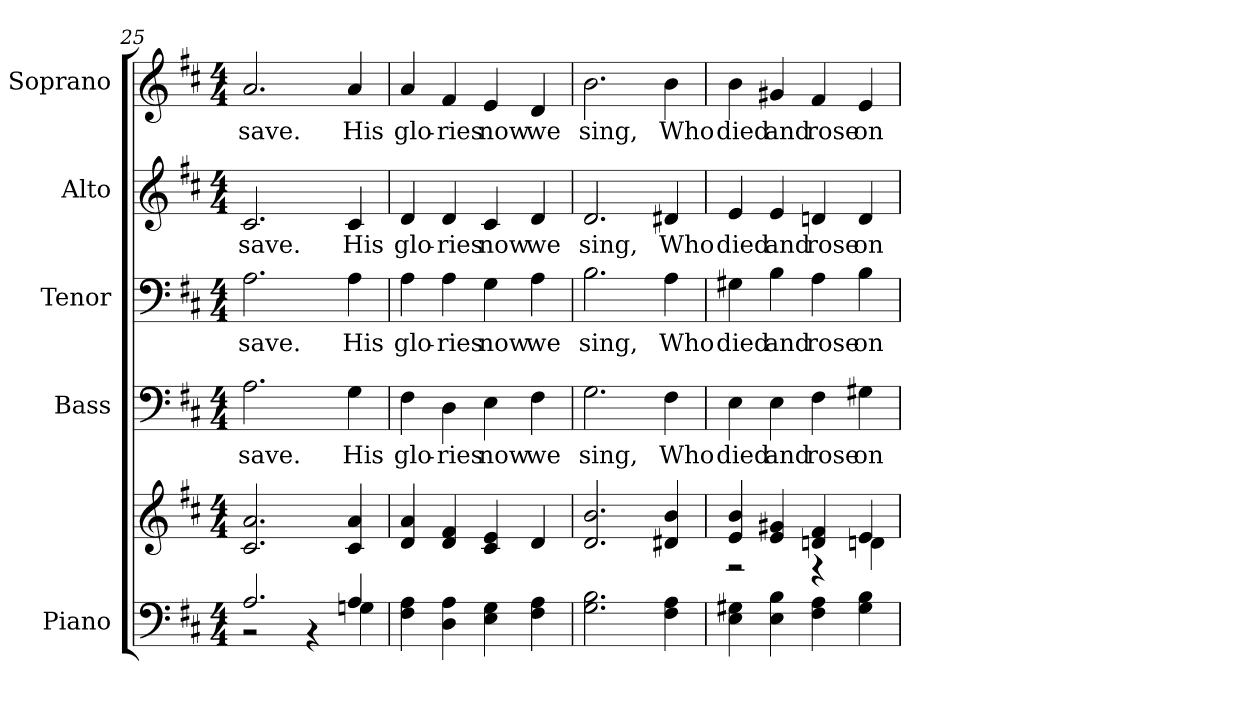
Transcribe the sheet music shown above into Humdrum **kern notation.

**kern	**kern	**kern	**text	**kern	**text	**kern	**text	**kern	**text
*part5	*part5	*part4	*part4	*part3	*part3	*part2	*part2	*part1	*part1
*staff6	*staff5	*staff4	*staff4	*staff3	*staff3	*staff2	*staff2	*staff1	*staff1
*I"Piano	*	*I"Bass	*	*I"Tenor	*	*I"Alto	*	*I"Soprano	*
*I'Pno.	*	*I'B.	*	*I'T.	*	*I'A.	*	*I'S.	*
!!LO:PB:g=z
*clefF4	*clefG2	*clefF4	*	*clefF4	*	*clefG2	*	*clefG2	*
*k[f#c#]	*k[f#c#]	*k[f#c#]	*	*k[f#c#]	*	*k[f#c#]	*	*k[f#c#]	*
*D:	*D:	*D:	*	*D:	*	*D:	*	*D:	*
*M4/4	*M4/4	*M4/4	*	*M4/4	*	*M4/4	*	*M4/4	*
=25	=25	=25	=25	=25	=25	=25	=25	=25	=25
*^	*	*	*	*	*	*	*	*	*
!	!	!	!	!LO:LY:b:color=#000000	!	!	!	!	!	!
!	!	!	!	!	!	!LO:LY:b:color=#000000	!	!	!	!
!	!	!	!	!	!	!	!	!LO:LY:b:color=#000000	!	!
!	!	!	!	!	!	!	!	!	!	!LO:LY:b:color=#000000
2.Ai/	2r	2.c#i/ 2.ai	2.Ai\	save.	2.Ai\	save.	2.c#i/	save.	2.ai/	save.
.	4r	.	.	.	.	.	.	.	.	.
!	!	!	!	!LO:LY:b:color=#000000	!	!	!	!	!	!
!	!	!	!	!	!	!LO:LY:b:color=#000000	!	!	!	!
!	!	!	!	!	!	!	!	!LO:LY:b:color=#000000	!	!
!	!	!	!	!	!	!	!	!	!	!LO:LY:b:color=#000000
4Ai/	4Gni\	4c#i/ 4ai	4Gi\	His	4Ai\	His	4c#i/	His	4ai/	His
*v	*v	*	*	*	*	*	*	*	*	*
=26	=26	=26	=26	=26	=26	=26	=26	=26	=26
*^	*	*	*	*	*	*	*	*	*
!	!	!	!	!LO:LY:b:color=#000000	!	!	!	!	!	!
*v	*v	*	*	*	*	*	*	*	*	*
*^	*	*	*	*	*	*	*	*	*
!	!	!	!	!	!	!LO:LY:b:color=#000000	!	!	!	!
*v	*v	*	*	*	*	*	*	*	*	*
*^	*	*	*	*	*	*	*	*	*
!	!	!	!	!	!	!	!	!LO:LY:b:color=#000000	!	!
*v	*v	*	*	*	*	*	*	*	*	*
*^	*	*	*	*	*	*	*	*	*
!	!	!	!	!	!	!	!	!	!	!LO:LY:b:color=#000000
*v	*v	*	*	*	*	*	*	*	*	*
4F#i\ 4Ai	4di/ 4ai	4F#i\	glo-	4Ai\	glo-	4di/	glo-	4ai/	glo-
!	!	!	!LO:LY:b:color=#000000	!	!	!	!	!	!
!	!	!	!	!	!LO:LY:b:color=#000000	!	!	!	!
!	!	!	!	!	!	!	!LO:LY:b:color=#000000	!	!
!	!	!	!	!	!	!	!	!	!LO:LY:b:color=#000000
4Di\ 4Ai	4di/ 4f#i	4Di\	-ries	4Ai\	-ries	4di/	-ries	4f#i/	-ries
!	!	!	!LO:LY:b:color=#000000	!	!	!	!	!	!
!	!	!	!	!	!LO:LY:b:color=#000000	!	!	!	!
!	!	!	!	!	!	!	!LO:LY:b:color=#000000	!	!
!	!	!	!	!	!	!	!	!	!LO:LY:b:color=#000000
4Ei\ 4Gi	4c#i/ 4ei	4Ei\	now	4Gi\	now	4c#i/	now	4ei/	now
!	!	!	!LO:LY:b:color=#000000	!	!	!	!	!	!
!	!	!	!	!	!LO:LY:b:color=#000000	!	!	!	!
!	!	!	!	!	!	!	!LO:LY:b:color=#000000	!	!
!	!	!	!	!	!	!	!	!	!LO:LY:b:color=#000000
4F#i\ 4Ai	4di/	4F#i\	we	4Ai\	we	4di/	we	4di/	we
!!LO:PB:g=z
=27	=27	=27	=27	=27	=27	=27	=27	=27	=27
!	!	!	!LO:LY:b:color=#000000	!	!	!	!	!	!
!	!	!	!	!	!LO:LY:b:color=#000000	!	!	!	!
!	!	!	!	!	!	!	!LO:LY:b:color=#000000	!	!
!	!	!	!	!	!	!	!	!	!LO:LY:b:color=#000000
2.Gi\ 2.Bi	2.di/ 2.bi	2.Gi\	sing,	2.Bi\	sing,	2.di/	sing,	2.bi\	sing,
!	!	!	!LO:LY:b:color=#000000	!	!	!	!	!	!
!	!	!	!	!	!LO:LY:b:color=#000000	!	!	!	!
!	!	!	!	!	!	!	!LO:LY:b:color=#000000	!	!
!	!	!	!	!	!	!	!	!	!LO:LY:b:color=#000000
4F#i\ 4Ai	4d#Xi/ 4bi	4F#i\	Who	4Ai\	Who	4d#Xi/	Who	4bi\	Who
=28	=28	=28	=28	=28	=28	=28	=28	=28	=28
*	*^	*	*	*	*	*	*	*	*
!	!	!	!	!LO:LY:b:color=#000000	!	!	!	!	!	!
!	!	!	!	!	!	!LO:LY:b:color=#000000	!	!	!	!
!	!	!	!	!	!	!	!	!LO:LY:b:color=#000000	!	!
!	!	!	!	!	!	!	!	!	!	!LO:LY:b:color=#000000
4Ei\ 4G#Xi	4ei/ 4bi	2r	4Ei\	died	4G#Xi\	died	4ei/	died	4bi\	died
!	!	!	!	!LO:LY:b:color=#000000	!	!	!	!	!	!
!	!	!	!	!	!	!LO:LY:b:color=#000000	!	!	!	!
!	!	!	!	!	!	!	!	!LO:LY:b:color=#000000	!	!
!	!	!	!	!	!	!	!	!	!	!LO:LY:b:color=#000000
4Ei\ 4Bi	4ei/ 4g#Xi	.	4Ei\	and	4Bi\	and	4ei/	and	4g#Xi/	and
!	!	!	!	!LO:LY:b:color=#000000	!	!	!	!	!	!
!	!	!	!	!	!	!LO:LY:b:color=#000000	!	!	!	!
!	!	!	!	!	!	!	!	!LO:LY:b:color=#000000	!	!
!	!	!	!	!	!	!	!	!	!	!LO:LY:b:color=#000000
4F#i\ 4Ai	4dni/ 4f#i	4r	4F#i\	rose	4Ai\	rose	4dni/	rose	4f#i/	rose
!	!	!	!	!LO:LY:b:color=#000000	!	!	!	!	!	!
!	!	!	!	!	!	!LO:LY:b:color=#000000	!	!	!	!
!	!	!	!	!	!	!	!	!LO:LY:b:color=#000000	!	!
!	!	!	!	!	!	!	!	!	!	!LO:LY:b:color=#000000
4G#i\ 4Bi	4ei/	4dni\	4G#Xi\	on	4Bi\	on	4di/	on	4ei/	on
*	*v	*v	*	*	*	*	*	*	*	*
=	=	=	=	=	=	=	=	=	=
*-	*-	*-	*-	*-	*-	*-	*-	*-	*-
